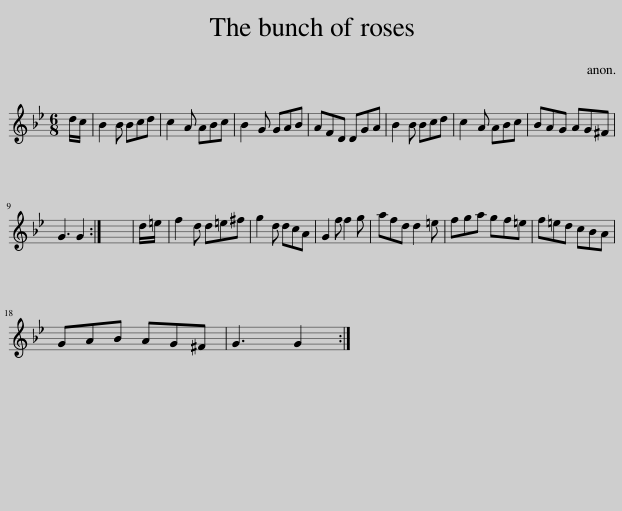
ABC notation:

X:1
L:1/8
M:6/8
I:linebreak $
K:Gmin
V:1 treble
V:1
 d/c/ | B2 B Bcd | c2 A ABc | B2 G GAB | AFD DGA | %5
 B2 B Bcd | c2 A ABc | BAG AG^F |$ G3 G2 :| x6 | %10
 d/=e/ | f2 d d=e^f | g2 d dcA | G2 f f2 g | afd d2 =e | %15
 fga gf=e | f=ed cBA |$ GAB AG^F | G3 G2 :| %19
